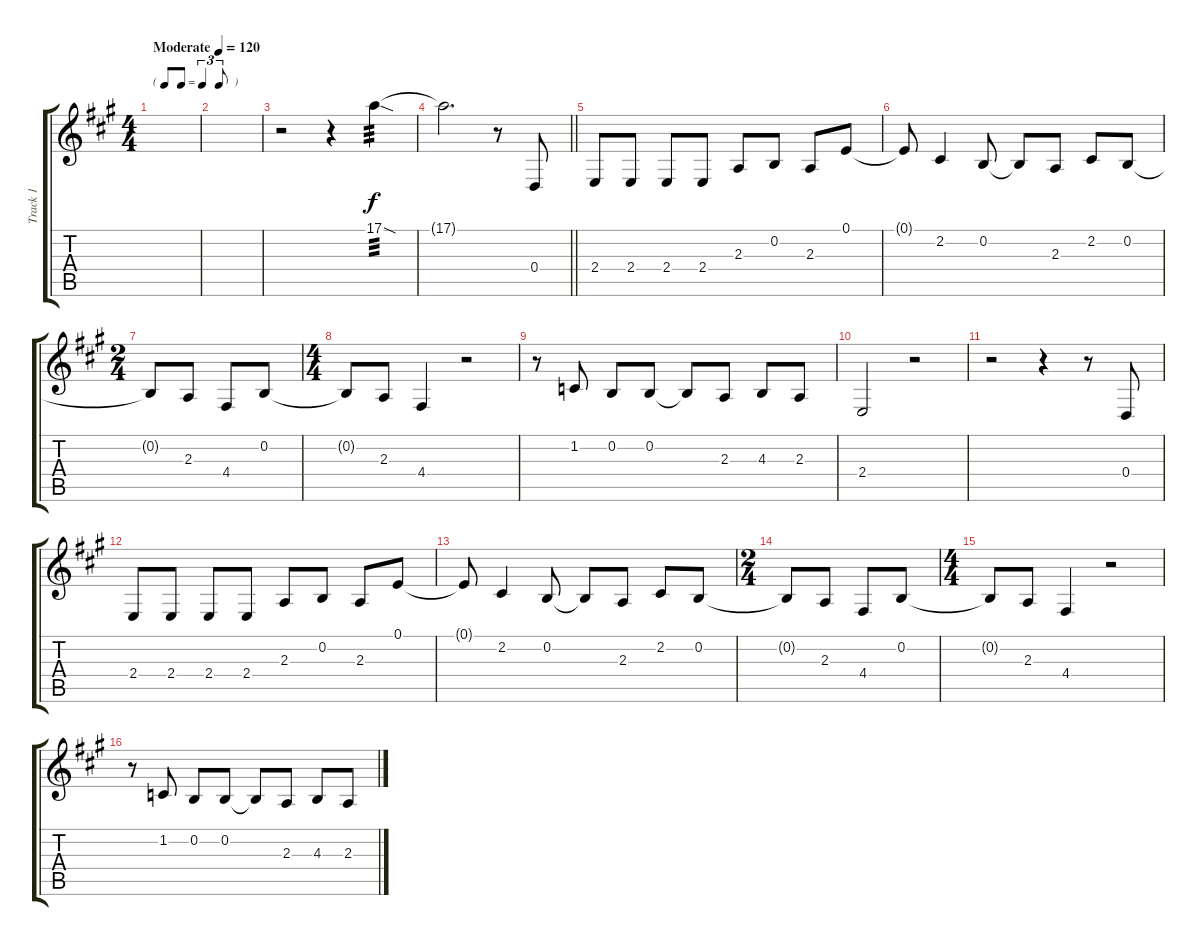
\track ("Track 1" "Track 1") {instrument tenorsax}
\staff {score tabs}
\tuning (E4 B3 G3 D3 A2 E2) {hide}
\ts (4 4)
\tf triplet8th
\tempo (120 "Moderate")
\clef g2
\ks a
|
|
r.2 r.4 17.1{sod}.4{tp 3} |
\barLineRight lightlight
17.1{t}.2{d} r.8 0.4.8 |
2.4.8 2.4.8 2.4.8 2.4.8 2.3.8 0.2.8 2.3.8 0.1.8 |
0.1{t}.8 2.2.4 0.2.8 0.2{t}.8 2.3.8 2.2.8 0.2.8 |
\ts (2 4)
0.2{t}.8 2.3.8 4.4.8 0.2.8 |
\ts (4 4)
0.2{t}.8 2.3.8 4.4.4 r.2 |
r.8 1.2.8 0.2.8 0.2.8 0.2{t}.8 2.3.8 4.3.8 2.3.8 |
2.4.2 r.2 |
r.2 r.4 r.8 0.4.8 |
2.4.8 2.4.8 2.4.8 2.4.8 2.3.8 0.2.8 2.3.8 0.1.8 |
0.1{t}.8 2.2.4 0.2.8 0.2{t}.8 2.3.8 2.2.8 0.2.8 |
\ts (2 4)
0.2{t}.8 2.3.8 4.4.8 0.2.8 |
\ts (4 4)
0.2{t}.8 2.3.8 4.4.4 r.2 |
r.8 1.2.8 0.2.8 0.2.8 0.2{t}.8 2.3.8 4.3.8 2.3.8
